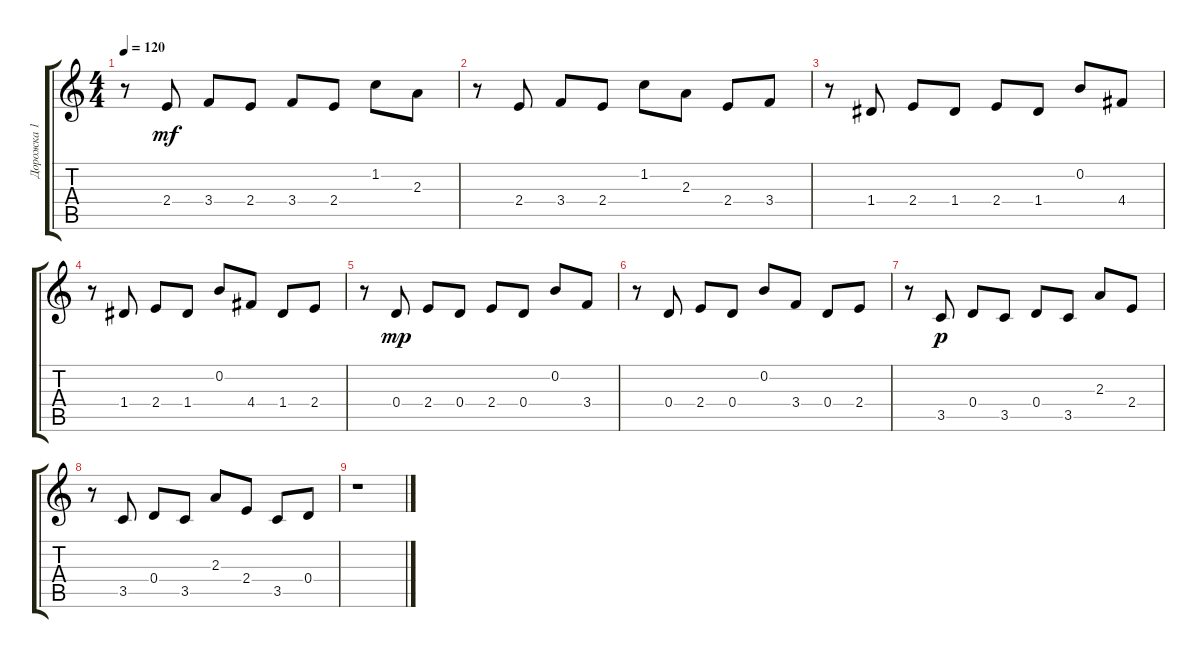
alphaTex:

\track ("Дорожка 1" "Дорожка 1") {instrument acousticguitarsteel}
\staff {score tabs}
\tuning (E4 B3 G3 D3 A2 E2) {hide}
\ts (4 4)
\tempo 120
\clef g2
\ks c
r.8{dy f} 2.4.8{dy mf} 3.4.8 2.4.8 3.4.8 2.4.8 1.2.8 2.3.8 |
r.8 2.4.8 3.4.8 2.4.8 1.2.8 2.3.8 2.4.8 3.4.8 |
r.8 1.4.8 2.4.8 1.4.8 2.4.8 1.4.8 0.2.8 4.4.8 |
r.8 1.4.8 2.4.8 1.4.8 0.2.8 4.4.8 1.4.8 2.4.8 |
r.8 0.4.8{dy mp} 2.4.8 0.4.8 2.4.8 0.4.8 0.2.8 3.4.8 |
r.8 0.4.8 2.4.8 0.4.8 0.2.8 3.4.8 0.4.8 2.4.8 |
r.8 3.5.8{dy p} 0.4.8 3.5.8 0.4.8 3.5.8 2.3.8 2.4.8 |
r.8 3.5.8 0.4.8 3.5.8 2.3.8 2.4.8 3.5.8 0.4.8 |
r.1
